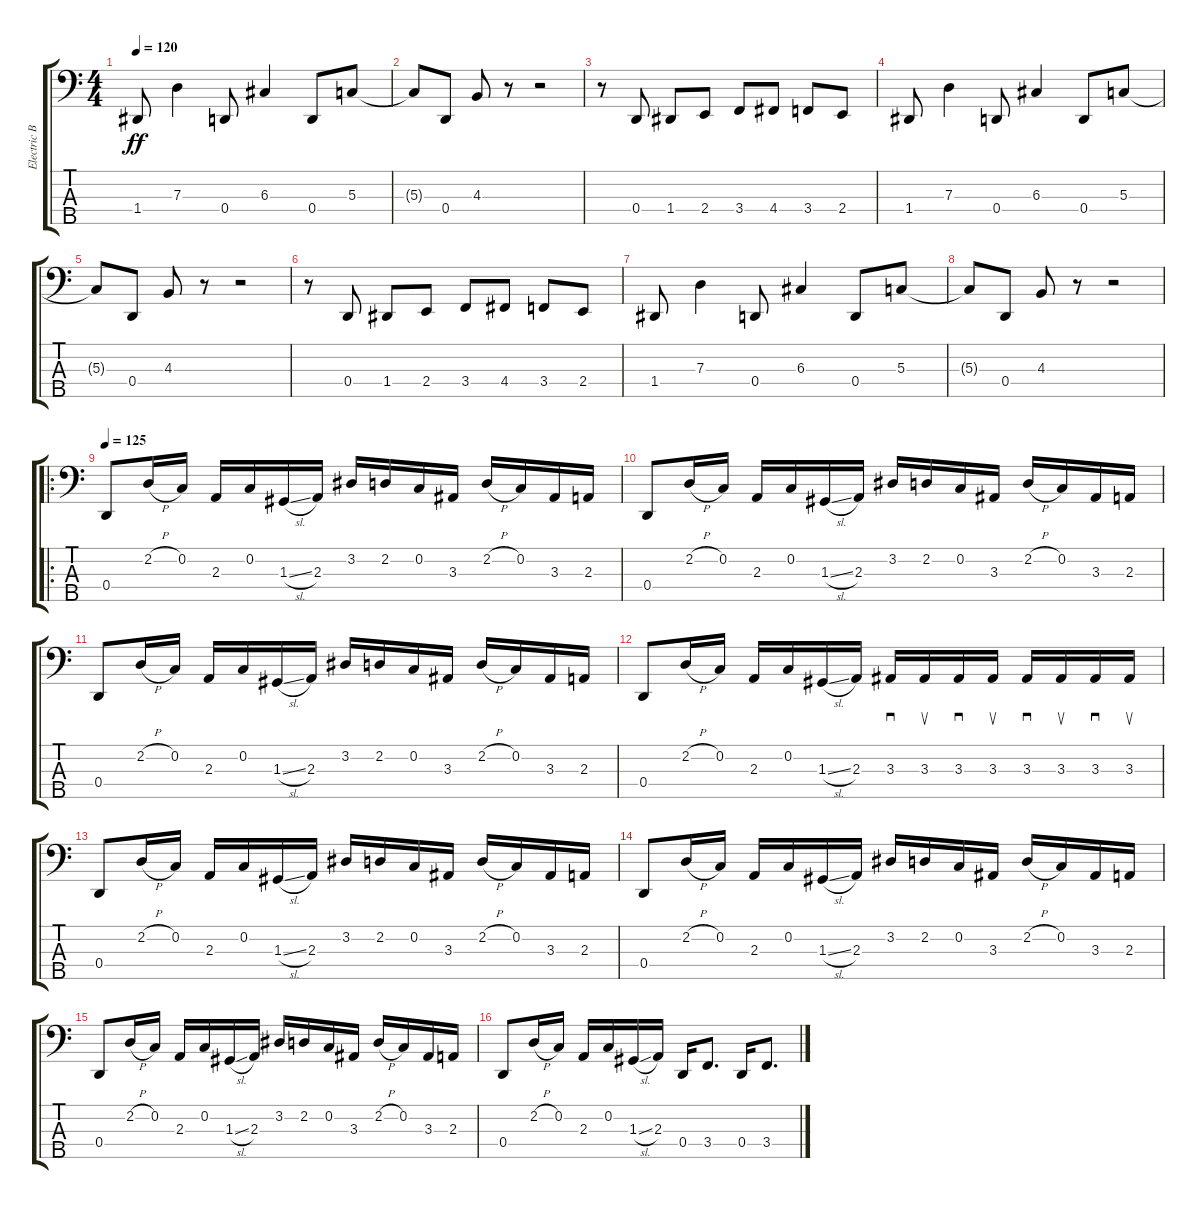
\track ("Electric Bass" "Electric B") {instrument electricbasspick}
\staff {score tabs}
\tuning (F2 C2 G1 D1 A0) {hide}
\ts (4 4)
\tempo 120
\clef f4
\ks c
1.4.8{dy ff} 7.3.4 0.4.8 6.3.4 0.4.8 5.3.8 |
5.3{t}.8 0.4.8 4.3.8 r.8 r.2 |
r.8 0.4.8 1.4.8 2.4.8 3.4.8 4.4.8 3.4.8 2.4.8 |
1.4.8 7.3.4 0.4.8 6.3.4 0.4.8 5.3.8 |
5.3{t}.8 0.4.8 4.3.8 r.8 r.2 |
r.8 0.4.8 1.4.8 2.4.8 3.4.8 4.4.8 3.4.8 2.4.8 |
1.4.8 7.3.4 0.4.8 6.3.4 0.4.8 5.3.8 |
5.3{t}.8 0.4.8 4.3.8 r.8 r.2 |
\ro
\tempo 125
0.4.8 2.2{h}.16 0.2.16 2.3.16 0.2.16 1.3{sl}.16 2.3.16 3.2.16 2.2.16 0.2.16 3.3.16 2.2{h}.16 0.2.16 3.3.16 2.3.16 |
0.4.8 2.2{h}.16 0.2.16 2.3.16 0.2.16 1.3{sl}.16 2.3.16 3.2.16 2.2.16 0.2.16 3.3.16 2.2{h}.16 0.2.16 3.3.16 2.3.16 |
0.4.8 2.2{h}.16 0.2.16 2.3.16 0.2.16 1.3{sl}.16 2.3.16 3.2.16 2.2.16 0.2.16 3.3.16 2.2{h}.16 0.2.16 3.3.16 2.3.16 |
0.4.8 2.2{h}.16 0.2.16 2.3.16 0.2.16 1.3{sl}.16 2.3.16 3.3.16{sd} 3.3.16{su} 3.3.16{sd} 3.3.16{su} 3.3.16{sd} 3.3.16{su} 3.3.16{sd} 3.3.16{su} |
0.4.8 2.2{h}.16 0.2.16 2.3.16 0.2.16 1.3{sl}.16 2.3.16 3.2.16 2.2.16 0.2.16 3.3.16 2.2{h}.16 0.2.16 3.3.16 2.3.16 |
0.4.8 2.2{h}.16 0.2.16 2.3.16 0.2.16 1.3{sl}.16 2.3.16 3.2.16 2.2.16 0.2.16 3.3.16 2.2{h}.16 0.2.16 3.3.16 2.3.16 |
0.4.8 2.2{h}.16 0.2.16 2.3.16 0.2.16 1.3{sl}.16 2.3.16 3.2.16 2.2.16 0.2.16 3.3.16 2.2{h}.16 0.2.16 3.3.16 2.3.16 |
0.4.8 2.2{h}.16 0.2.16 2.3.16 0.2.16 1.3{sl}.16 2.3.16 0.4.16 3.4.8{d} 0.4.16 3.4.8{d}
